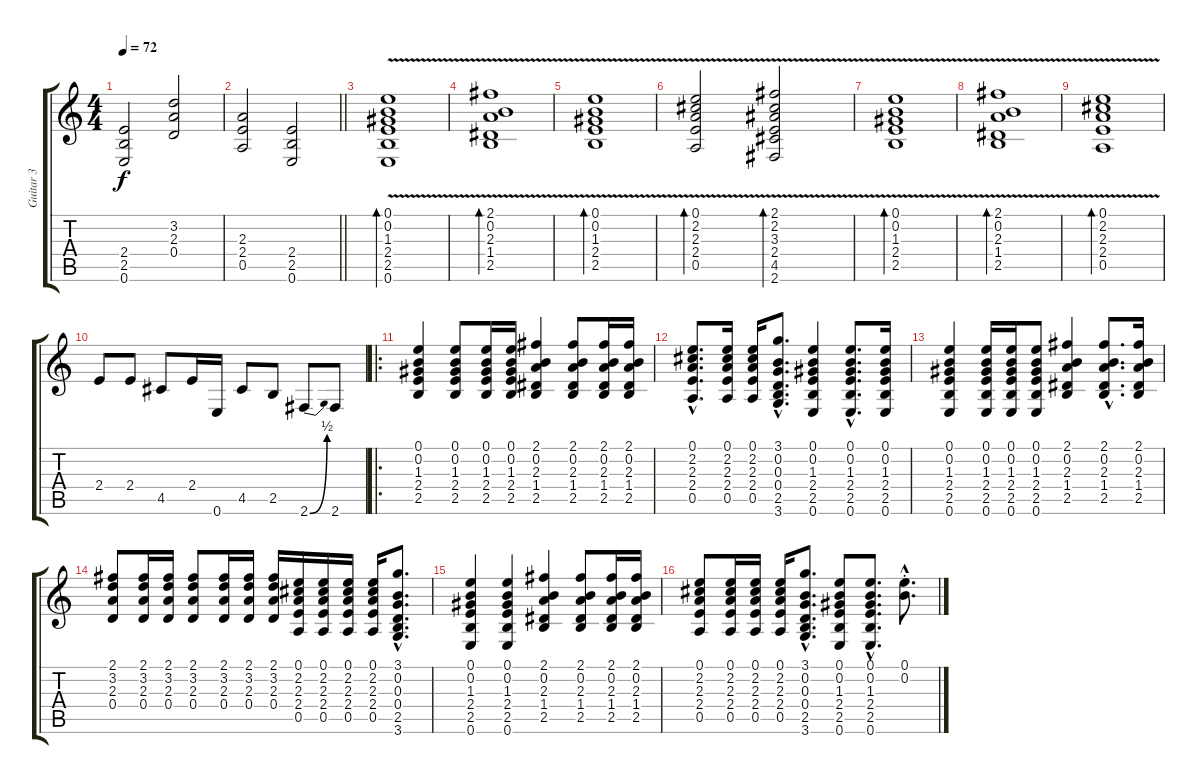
\track ("Guitar 3" "Guitar 3") {instrument electricguitarclean}
\staff {score tabs}
\tuning (E4 B3 G3 D3 A2 E2) {hide}
\ts (4 4)
\tempo 72
\clef g2
\ks c
(2.4 2.5 0.6).2{dy f instrument electricguitarclean} (3.2 2.3 0.4).2 |
\barLineRight lightlight
(2.3 2.4 0.5).2 (2.4 2.5 0.6).2 |
(0.1{v} 0.2{v} 1.3{v} 2.4{v} 2.5{v} 0.6{v}).1{bd 60 volume 8} |
(2.1{v} 0.2{v} 2.3{v} 1.4{v} 2.5{v}).1{bd 60} |
(0.1{v} 0.2{v} 1.3{v} 2.4{v} 2.5).1{bd 60} |
(0.1 2.2{v} 2.3{v} 2.4{v} 0.5{v}).2{bd 60} (2.1{v} 2.2{v} 3.3{v} 2.4{v} 4.5{v} 2.6{v}).2{bd 60} |
(0.1 0.2{v} 1.3{v} 2.4{v} 2.5{v}).1{bd 60} |
(2.1{v} 0.2{v} 2.3{v} 1.4{v} 2.5{v}).1{bd 60} |
(0.1 2.2{v} 2.3{v} 2.4{v} 0.5{v}).1{bd 60} |
2.4.8 2.4.8 4.5.8 2.4.16 0.6.16 4.5.8 2.5.8 2.6{be (bend 0 0 60 2)}.8 2.6.8 |
\ro
(0.1 0.2 1.3 2.4 2.5).4{volume 5 instrument acousticguitarsteel} (0.1 0.2 1.3 2.4 2.5).8 (0.1 0.2 1.3 2.4 2.5).16 (0.1 0.2 1.3 2.4 2.5).16 (2.1 0.2 2.3 1.4 2.5).4 (2.1 0.2 2.3 1.4 2.5).8 (2.1 0.2 2.3 1.4 2.5).16 (2.1 0.2 2.3 1.4 2.5).16 |
(0.1{hac} 2.2{hac} 2.3{hac} 2.4{hac} 0.5{hac}).8{d} (0.1 2.2 2.3 2.4 0.5).16 (0.1 2.2 2.3 2.4 0.5).16 (3.1{hac} 0.2{hac} 0.3{hac} 0.4{hac} 2.5{hac} 3.6{hac}).8{d} (0.1 0.2 1.3 2.4 2.5 0.6).4 (0.1{hac} 0.2{hac} 1.3{hac} 2.4{hac} 2.5{hac} 0.6{hac}).8{d} (0.1 0.2 1.3 2.4 2.5 0.6).16 |
(0.1 0.2 1.3 2.4 2.5 0.6).4 (0.1 0.2 1.3 2.4 2.5 0.6).16 (0.1 0.2 1.3 2.4 2.5 0.6).16 (0.1 0.2 1.3 2.4 2.5 0.6).8 (2.1 0.2 2.3 1.4 2.5).4 (2.1{hac} 0.2{hac} 2.3{hac} 1.4{hac} 2.5{hac}).8{d} (2.1 0.2 2.3 1.4 2.5).16 |
(2.1 3.2 2.3 0.4).8 (2.1 3.2 2.3 0.4).16 (2.1 3.2 2.3 0.4).16 (2.1 3.2 2.3 0.4).8 (2.1 3.2 2.3 0.4).16 (2.1 3.2 2.3 0.4).16 (2.1 3.2 2.3 0.4).16 (0.1 2.2 2.3 2.4 0.5).16 (0.1 2.2 2.3 2.4 0.5).16 (0.1 2.2 2.3 2.4 0.5).16 (0.1 2.2 2.3 2.4 0.5).16 (3.1{hac} 0.2{hac} 0.3{hac} 0.4{hac} 2.5{hac} 3.6{hac}).8{d} |
(0.1 0.2 1.3 2.4 2.5 0.6).4 (0.1 0.2 1.3 2.4 2.5 0.6).4 (2.1 0.2 2.3 1.4 2.5).4 (2.1 0.2 2.3 1.4 2.5).8 (2.1 0.2 2.3 1.4 2.5).16 (2.1 0.2 2.3 1.4 2.5).16 |
(0.1 2.2 2.3 2.4 0.5).8 (0.1 2.2 2.3 2.4 0.5).16 (0.1 2.2 2.3 2.4 0.5).16 (0.1 2.2 2.3 2.4 0.5).16 (3.1{hac} 0.2{hac} 0.3{hac} 0.4{hac} 2.5{hac} 3.6{hac}).8{d} (0.1 0.2 1.3 2.4 2.5 0.6).8 (0.1{hac} 0.2{hac} 1.3{hac} 2.4{hac} 2.5{hac} 0.6{hac}).8{d} (0.1{hac st} 0.2{hac st}).8{d}
